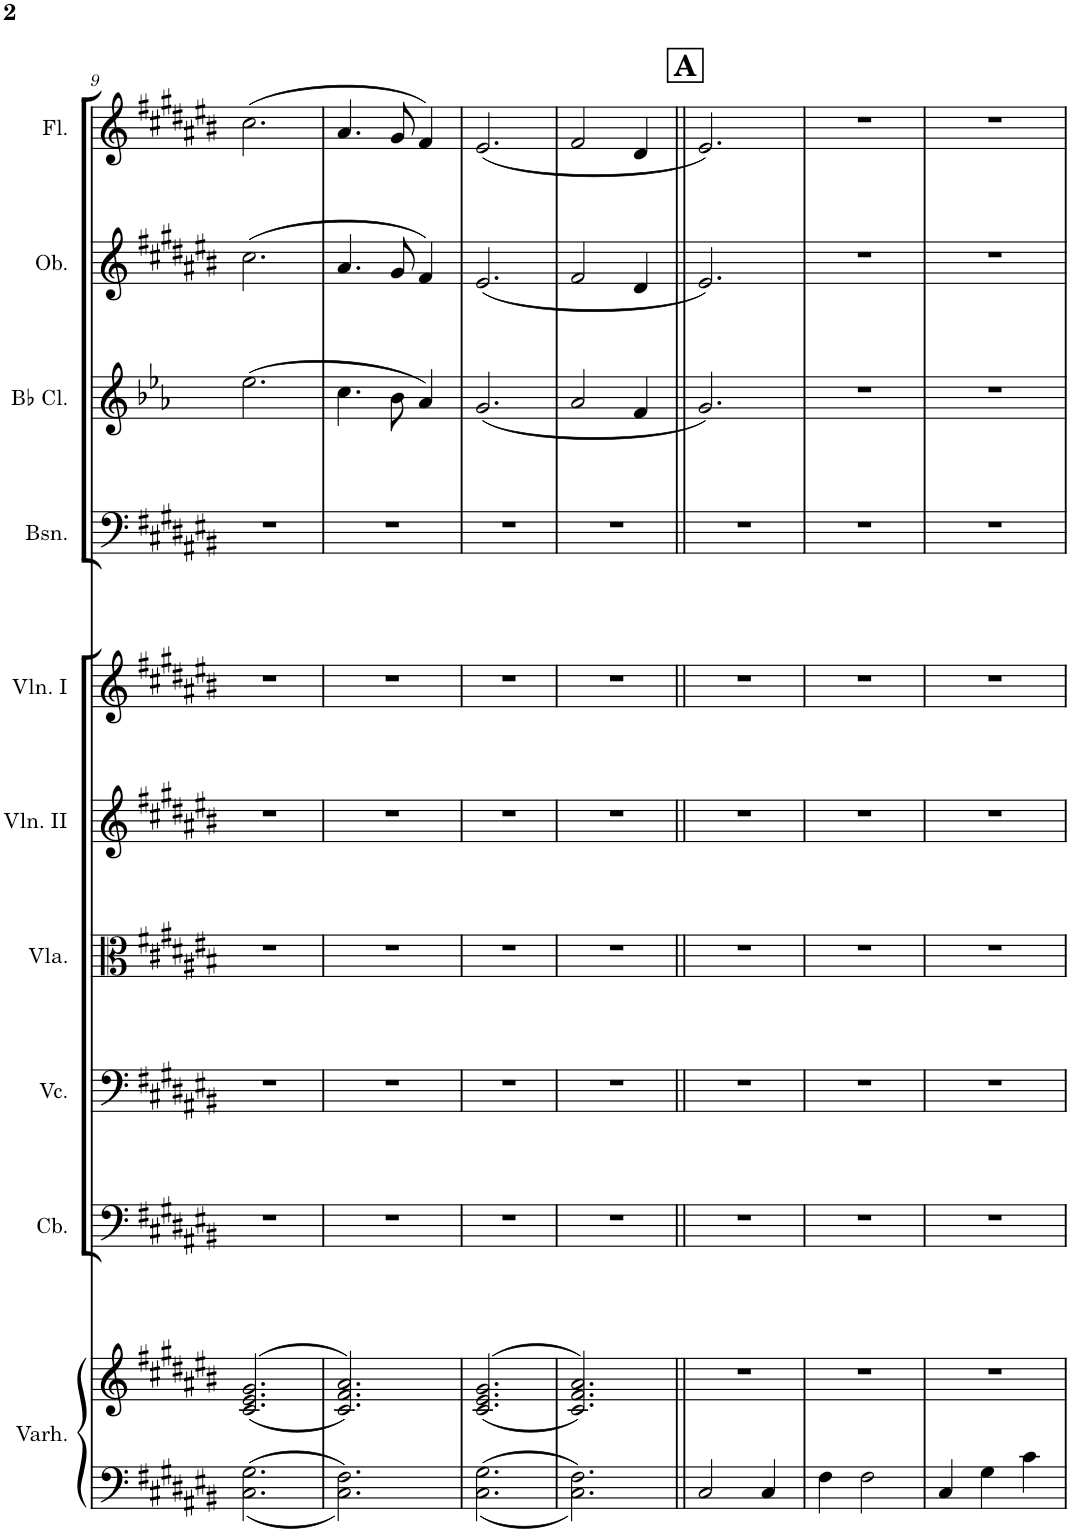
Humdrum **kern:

**kern	**kern	**kern	**kern	**kern	**kern	**kern	**kern	**kern	**kern	**kern
*part10	*part10	*part9	*part8	*part7	*part6	*part5	*part4	*part3	*part2	*part1
*staff11	*staff10	*staff9	*staff8	*staff7	*staff6	*staff5	*staff4	*staff3	*staff2	*staff1
*I"Varhany	*	*I"Contrabasses	*I"Violoncellos	*I"Violas	*I"Violins II	*I"Violins I	*I"Bassoons	*I"Clarinets in Bb	*I"Oboes	*I"Flutes
*I'Varh.	*	*I'Cb.	*I'Vc.	*I'Vla.	*I'Vln. II	*I'Vln. I	*I'Bsn.	*	*I'Ob.	*I'Fl.
!!LO:PB:g=z
*clefF4	*clefG2	*clefF4	*clefF4	*clefC3	*clefG2	*clefG2	*clefF4	*clefG2	*clefG2	*clefG2
*	*	*Trd7c12	*	*	*	*	*	*Trd1c2	*	*
*k[f#c#g#d#a#e#b#]	*k[f#c#g#d#a#e#b#]	*k[f#c#g#d#a#e#b#]	*k[f#c#g#d#a#e#b#]	*k[f#c#g#d#a#e#b#]	*k[f#c#g#d#a#e#b#]	*k[f#c#g#d#a#e#b#]	*k[f#c#g#d#a#e#b#]	*k[b-e-a-]	*k[f#c#g#d#a#e#b#]	*k[f#c#g#d#a#e#b#]
*M3/4	*M3/4	*M3/4	*M3/4	*M3/4	*M3/4	*M3/4	*M3/4	*M3/4	*M3/4	*M3/4
=9	=9	=9	=9	=9	=9	=9	=9	=9	=9	=9
2.C#\ 2.G#\	(>(2.c#/ 2.e#/ 2.g#/	2.r	2.r	2.r	2.r	2.r	2.r	(2.ee-\	(2.cc#\	(2.cc#\
=10	=10	=10	=10	=10	=10	=10	=10	=10	=10	=10
2.C#\ 2.F#\	2.c#/ 2.f#/ 2.a#/))	2.r	2.r	2.r	2.r	2.r	2.r	4.cc\	4.a#/	4.a#/
.	.	.	.	.	.	.	.	8b-\	8g#/	8g#/
.	.	.	.	.	.	.	.	4a-/)	4f#/)	4f#/)
=11	=11	=11	=11	=11	=11	=11	=11	=11	=11	=11
2.C#\ 2.G#\	(>(2.c#/ 2.e#/ 2.g#/	2.r	2.r	2.r	2.r	2.r	2.r	(2.g/	(2.e#/	(2.e#/
=12	=12	=12	=12	=12	=12	=12	=12	=12	=12	=12
2.C#\ 2.F#\	2.c#/ 2.f#/ 2.a#/))	2.r	2.r	2.r	2.r	2.r	2.r	2a-/	2f#/	2f#/
.	.	.	.	.	.	.	.	4f/	4d#/	4d#/
!!LO:REH:place=s1:a:B:cj:fs=14:t=A
=13||	=13||	=13||	=13||	=13||	=13||	=13||	=13||	=13||	=13||	=13||
2C#/	2.r	2.r	2.r	2.r	2.r	2.r	2.r	2.g/)	2.e#/)	2.e#/)
4C#/	.	.	.	.	.	.	.	.	.	.
=14	=14	=14	=14	=14	=14	=14	=14	=14	=14	=14
4F#\	2.r	2.r	2.r	2.r	2.r	2.r	2.r	2.r	2.r	2.r
2F#\	.	.	.	.	.	.	.	.	.	.
=15	=15	=15	=15	=15	=15	=15	=15	=15	=15	=15
4C#/	2.r	2.r	2.r	2.r	2.r	2.r	2.r	2.r	2.r	2.r
4G#\	.	.	.	.	.	.	.	.	.	.
4c#\	.	.	.	.	.	.	.	.	.	.
=	=	=	=	=	=	=	=	=	=	=
*-	*-	*-	*-	*-	*-	*-	*-	*-	*-	*-
